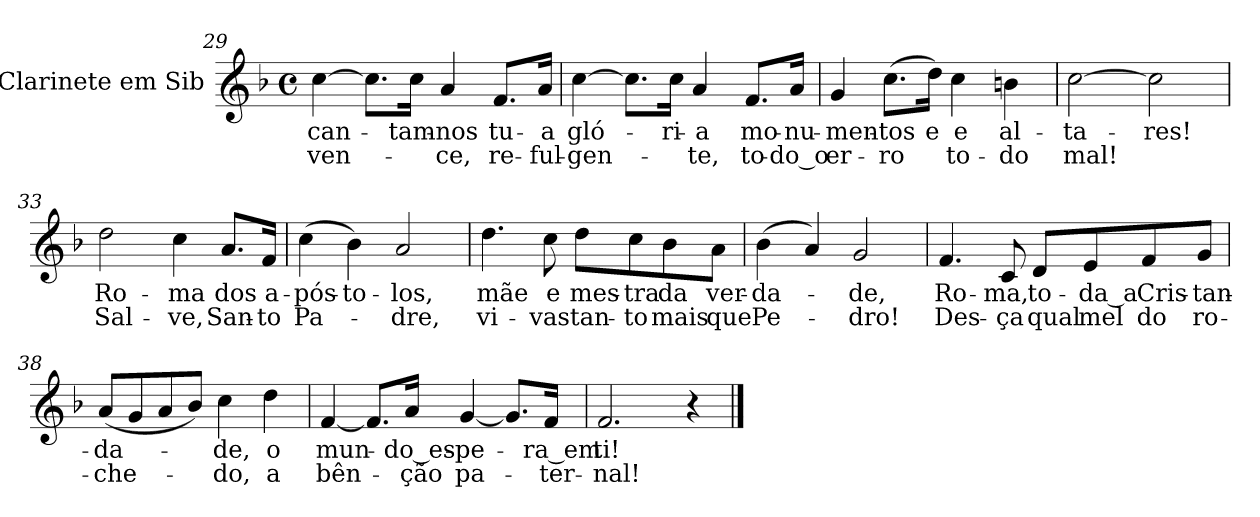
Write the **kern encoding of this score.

**kern	**text	**text
*part1	*part1	*part1
*staff1	*staff1	*staff1
*I"Clarinete em Sib	*	*
*I'Cl.	*	*
!!LO:LB:g=z
*clefG2	*	*
*ITrd1c2	*	*
*k[b-e-a-]	*	*
*E-:	*	*
*M4/4	*	*
*met(c)	*	*
=29	=29	=29
!	!LO:LY:b:color=#000000	!LO:LY:b:color=#000000
[4b-i\	can-	ven-
8.b-i\L]	.	.
!	!LO:LY:b:color=#000000	!
16b-i\Jk	-tam-	.
!	!LO:LY:b:color=#000000	!LO:LY:b:color=#000000
4gi/	-nos	-ce,
!	!LO:LY:b:color=#000000	!LO:LY:b:color=#000000
8.e-i/L	tu-	re-
!	!LO:LY:b:color=#000000	!LO:LY:b:color=#000000
16gi/Jk	-a	-ful-
=30	=30	=30
!	!LO:LY:b:color=#000000	!LO:LY:b:color=#000000
[4b-i\	gló-	-gen-
8.b-i\L]	.	.
!	!LO:LY:b:color=#000000	!
16b-i\Jk	-ri-	.
!	!LO:LY:b:color=#000000	!LO:LY:b:color=#000000
4gi/	-a	-te,
!	!LO:LY:b:color=#000000	!LO:LY:b:color=#000000
8.e-i/L	mo-	to-
!	!LO:LY:b:color=#000000	!LO:LY:b:color=#000000
16gi/Jk	-nu-	-do_o
=31	=31	=31
!	!LO:LY:b:color=#000000	!LO:LY:b:color=#000000
4fi/	-men-	er-
!	!LO:LY:b:color=#000000	!LO:LY:b:color=#000000
(8.b-i\L	-tos	-ro
!	!LO:LY:b:color=#000000	!
16cci\Jk)	e	.
!	!LO:LY:b:color=#000000	!LO:LY:b:color=#000000
4b-i\	e	to-
!	!LO:LY:b:color=#000000	!LO:LY:b:color=#000000
4ani\	al-	-do
=32	=32	=32
!	!LO:LY:b:color=#000000	!LO:LY:b:color=#000000
[2b-i\	-ta-	mal!
!	!LO:LY:b:color=#000000	!
2b-i\]	-res!	.
=33	=33	=33
!	!LO:LY:b:color=#000000	!LO:LY:b:color=#000000
2cci\	Ro-	Sal-
!	!LO:LY:b:color=#000000	!LO:LY:b:color=#000000
4b-i\	-ma	-ve,
!	!LO:LY:b:color=#000000	!LO:LY:b:color=#000000
8.gi/L	dos	San-
!	!LO:LY:b:color=#000000	!LO:LY:b:color=#000000
16e-i/Jk	a-	-to
!!LO:LB:g=z
=34	=34	=34
!	!LO:LY:b:color=#000000	!LO:LY:b:color=#000000
(4b-i\	-pós-	Pa-
!	!LO:LY:b:color=#000000	!
4a-i\)	-to-	.
!	!LO:LY:b:color=#000000	!LO:LY:b:color=#000000
2gi/	-los,	-dre,
=35	=35	=35
!	!LO:LY:b:color=#000000	!LO:LY:b:color=#000000
4.cci\	mãe	vi-
!	!LO:LY:b:color=#000000	!LO:LY:b:color=#000000
8b-i\	e	-vas
!	!LO:LY:b:color=#000000	!LO:LY:b:color=#000000
8cci\L	mes-	tan-
!	!LO:LY:b:color=#000000	!LO:LY:b:color=#000000
8b-i\	-tra	-to
!	!LO:LY:b:color=#000000	!LO:LY:b:color=#000000
8a-i\	da	mais
!	!LO:LY:b:color=#000000	!LO:LY:b:color=#000000
8gi\J	ver-	que
=36	=36	=36
!	!LO:LY:b:color=#000000	!LO:LY:b:color=#000000
(4a-i\	-da-	Pe-
4gi/)	.	.
!	!LO:LY:b:color=#000000	!LO:LY:b:color=#000000
2fi/	-de,	-dro!
=37	=37	=37
!	!LO:LY:b:color=#000000	!LO:LY:b:color=#000000
4.e-i/	Ro-	Des-
!	!LO:LY:b:color=#000000	!LO:LY:b:color=#000000
8B-i/	-ma,	-ça
!	!LO:LY:b:color=#000000	!LO:LY:b:color=#000000
8ci/L	to-	qual
!	!LO:LY:b:color=#000000	!LO:LY:b:color=#000000
8di/	-da_a	mel
!	!LO:LY:b:color=#000000	!LO:LY:b:color=#000000
8e-i/	Cris-	do
!	!LO:LY:b:color=#000000	!LO:LY:b:color=#000000
8fi/J	-tan-	ro-
!!LO:LB:g=z
=38	=38	=38
!	!LO:LY:b:color=#000000	!LO:LY:b:color=#000000
(8gi/L	-da-	-che-
8fi/	.	.
8gi/	.	.
8a-i/J)	.	.
!	!LO:LY:b:color=#000000	!LO:LY:b:color=#000000
4b-i\	-de,	-do,
!	!LO:LY:b:color=#000000	!LO:LY:b:color=#000000
4cci\	o	a
=39	=39	=39
!	!LO:LY:b:color=#000000	!LO:LY:b:color=#000000
[4e-i/	mun-	bên-
8.e-i/L]	.	.
!	!LO:LY:b:color=#000000	!LO:LY:b:color=#000000
16gi/Jk	-do_es-	-ção
!	!LO:LY:b:color=#000000	!LO:LY:b:color=#000000
[4fi/	-pe-	pa-
8.fi/L]	.	.
!	!LO:LY:b:color=#000000	!LO:LY:b:color=#000000
16e-i/Jk	-ra_em	-ter-
=40	=40	=40
!	!LO:LY:b:color=#000000	!LO:LY:b:color=#000000
2.e-i/	ti!	-nal!
4r	.	.
==	==	==
*-	*-	*-
